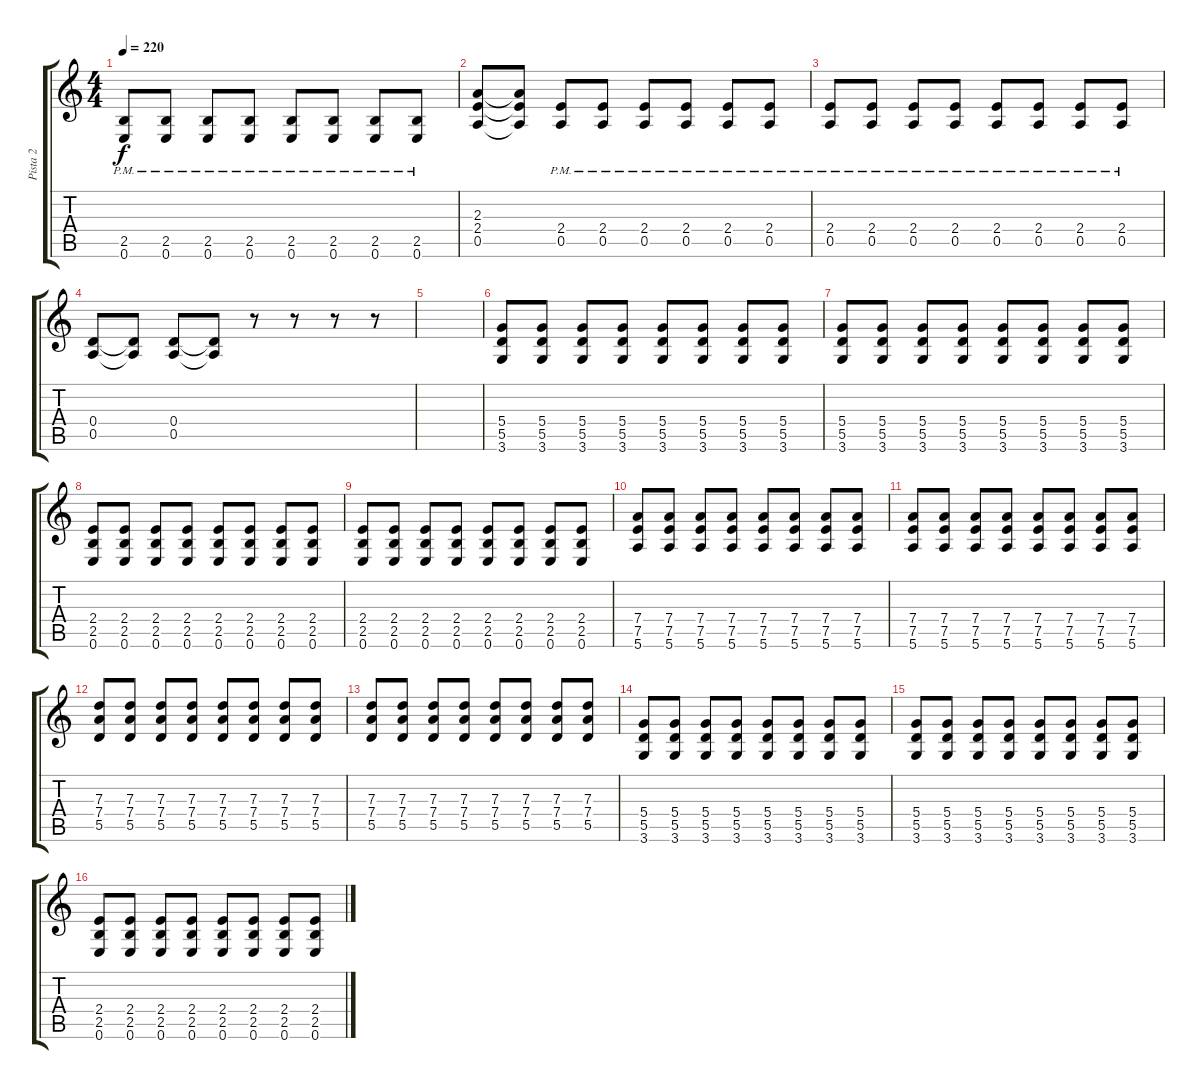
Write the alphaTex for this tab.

\track ("Pista 2" "Pista 2") {instrument distortionguitar}
\staff {score tabs}
\tuning (E4 B3 G3 D3 A2 E2) {hide}
\ts (4 4)
\tempo 220
\clef g2
\ks c
(2.5{pm} 0.6{pm}).8{dy f} (2.5{pm} 0.6{pm}).8 (2.5{pm} 0.6{pm}).8 (2.5{pm} 0.6{pm}).8 (2.5{pm} 0.6{pm}).8 (2.5{pm} 0.6{pm}).8 (2.5{pm} 0.6{pm}).8 (2.5{pm} 0.6{pm}).8 |
(2.3 2.4 0.5).8 (2.3{t} 2.4{t} 0.5{t}).8 (2.4{pm} 0.5{pm}).8 (2.4{pm} 0.5{pm}).8 (2.4{pm} 0.5{pm}).8 (2.4{pm} 0.5{pm}).8 (2.4{pm} 0.5{pm}).8 (2.4{pm} 0.5{pm}).8 |
(2.4{pm} 0.5{pm}).8 (2.4{pm} 0.5{pm}).8 (2.4{pm} 0.5{pm}).8 (2.4{pm} 0.5{pm}).8 (2.4{pm} 0.5{pm}).8 (2.4{pm} 0.5{pm}).8 (2.4{pm} 0.5{pm}).8 (2.4{pm} 0.5{pm}).8 |
(0.4 0.5).8 (0.4{t} 0.5{t}).8 (0.4 0.5).8 (0.4{t} 0.5{t}).8 r.8 r.8 r.8 r.8 |
|
(5.4 5.5 3.6).8 (5.4 5.5 3.6).8 (5.4 5.5 3.6).8 (5.4 5.5 3.6).8 (5.4 5.5 3.6).8 (5.4 5.5 3.6).8 (5.4 5.5 3.6).8 (5.4 5.5 3.6).8 |
(5.4 5.5 3.6).8 (5.4 5.5 3.6).8 (5.4 5.5 3.6).8 (5.4 5.5 3.6).8 (5.4 5.5 3.6).8 (5.4 5.5 3.6).8 (5.4 5.5 3.6).8 (5.4 5.5 3.6).8 |
(2.4 2.5 0.6).8 (2.4 2.5 0.6).8 (2.4 2.5 0.6).8 (2.4 2.5 0.6).8 (2.4 2.5 0.6).8 (2.4 2.5 0.6).8 (2.4 2.5 0.6).8 (2.4 2.5 0.6).8 |
(2.4 2.5 0.6).8 (2.4 2.5 0.6).8 (2.4 2.5 0.6).8 (2.4 2.5 0.6).8 (2.4 2.5 0.6).8 (2.4 2.5 0.6).8 (2.4 2.5 0.6).8 (2.4 2.5 0.6).8 |
(7.4 7.5 5.6).8 (7.4 7.5 5.6).8 (7.4 7.5 5.6).8 (7.4 7.5 5.6).8 (7.4 7.5 5.6).8 (7.4 7.5 5.6).8 (7.4 7.5 5.6).8 (7.4 7.5 5.6).8 |
(7.4 7.5 5.6).8 (7.4 7.5 5.6).8 (7.4 7.5 5.6).8 (7.4 7.5 5.6).8 (7.4 7.5 5.6).8 (7.4 7.5 5.6).8 (7.4 7.5 5.6).8 (7.4 7.5 5.6).8 |
(7.3 7.4 5.5).8 (7.3 7.4 5.5).8 (7.3 7.4 5.5).8 (7.3 7.4 5.5).8 (7.3 7.4 5.5).8 (7.3 7.4 5.5).8 (7.3 7.4 5.5).8 (7.3 7.4 5.5).8 |
(7.3 7.4 5.5).8 (7.3 7.4 5.5).8 (7.3 7.4 5.5).8 (7.3 7.4 5.5).8 (7.3 7.4 5.5).8 (7.3 7.4 5.5).8 (7.3 7.4 5.5).8 (7.3 7.4 5.5).8 |
(5.4 5.5 3.6).8 (5.4 5.5 3.6).8 (5.4 5.5 3.6).8 (5.4 5.5 3.6).8 (5.4 5.5 3.6).8 (5.4 5.5 3.6).8 (5.4 5.5 3.6).8 (5.4 5.5 3.6).8 |
(5.4 5.5 3.6).8 (5.4 5.5 3.6).8 (5.4 5.5 3.6).8 (5.4 5.5 3.6).8 (5.4 5.5 3.6).8 (5.4 5.5 3.6).8 (5.4 5.5 3.6).8 (5.4 5.5 3.6).8 |
(2.4 2.5 0.6).8 (2.4 2.5 0.6).8 (2.4 2.5 0.6).8 (2.4 2.5 0.6).8 (2.4 2.5 0.6).8 (2.4 2.5 0.6).8 (2.4 2.5 0.6).8 (2.4 2.5 0.6).8
